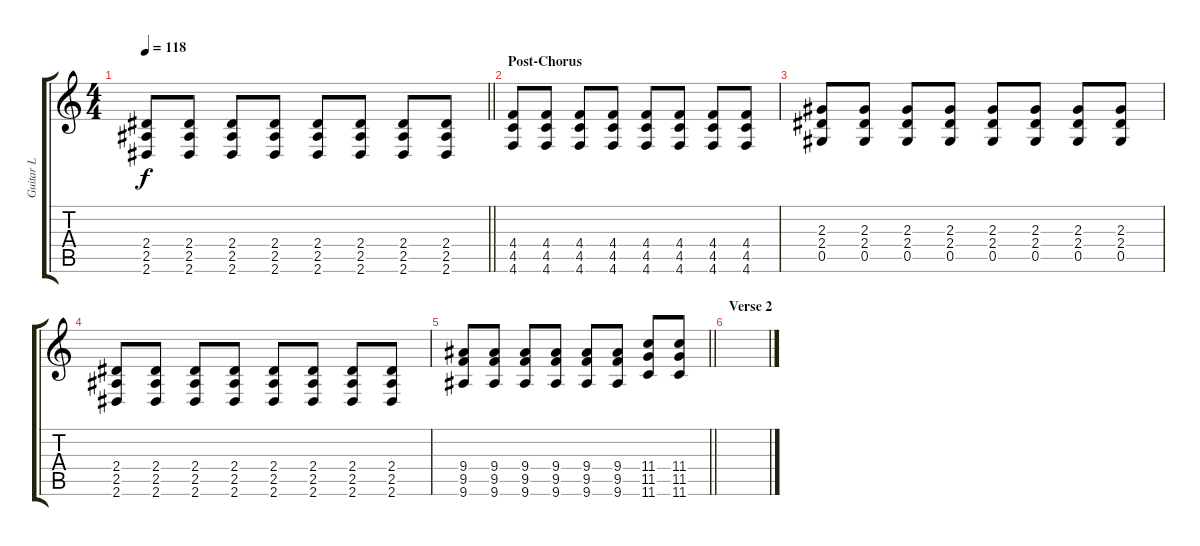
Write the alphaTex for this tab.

\track ("Guitar L" "Guitar L") {instrument overdrivenguitar}
\staff {score tabs}
\tuning (Eb4 Bb3 Gb3 Db3 Ab2 Db2) {hide}
\ts (4 4)
\tempo 118
\clef g2
\barLineRight lightlight
\ks c
(2.4 2.5 2.6).8{dy f} (2.4 2.5 2.6).8 (2.4 2.5 2.6).8 (2.4 2.5 2.6).8 (2.4 2.5 2.6).8 (2.4 2.5 2.6).8 (2.4 2.5 2.6).8 (2.4 2.5 2.6).8 |
\section ("" "Post-Chorus")
(4.4 4.5 4.6).8 (4.4 4.5 4.6).8 (4.4 4.5 4.6).8 (4.4 4.5 4.6).8 (4.4 4.5 4.6).8 (4.4 4.5 4.6).8 (4.4 4.5 4.6).8 (4.4 4.5 4.6).8 |
(2.3 2.4 0.5).8 (2.3 2.4 0.5).8 (2.3 2.4 0.5).8 (2.3 2.4 0.5).8 (2.3 2.4 0.5).8 (2.3 2.4 0.5).8 (2.3 2.4 0.5).8 (2.3 2.4 0.5).8 |
(2.4 2.5 2.6).8 (2.4 2.5 2.6).8 (2.4 2.5 2.6).8 (2.4 2.5 2.6).8 (2.4 2.5 2.6).8 (2.4 2.5 2.6).8 (2.4 2.5 2.6).8 (2.4 2.5 2.6).8 |
\barLineRight lightlight
(9.4 9.5 9.6).8 (9.4 9.5 9.6).8 (9.4 9.5 9.6).8 (9.4 9.5 9.6).8 (9.4 9.5 9.6).8 (9.4 9.5 9.6).8 (11.4 11.5 11.6).8 (11.4 11.5 11.6).8 |
\section ("" "Verse 2")
